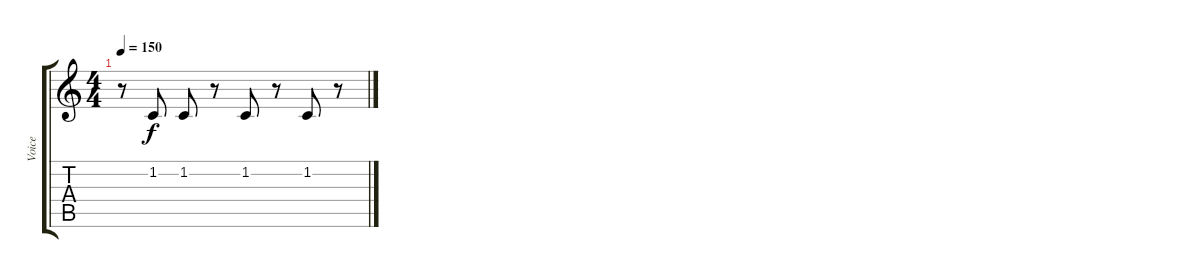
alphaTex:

\track ("Voice" "Voice") {instrument violin}
\staff {score tabs}
\tuning (E4 B3 G3 D3 A2 E2) {hide}
\ts (4 4)
\tempo 150
\clef g2
\ks c
r.8{dy f} 1.2.8 1.2.8 r.8 1.2.8 r.8 1.2.8 r.8
